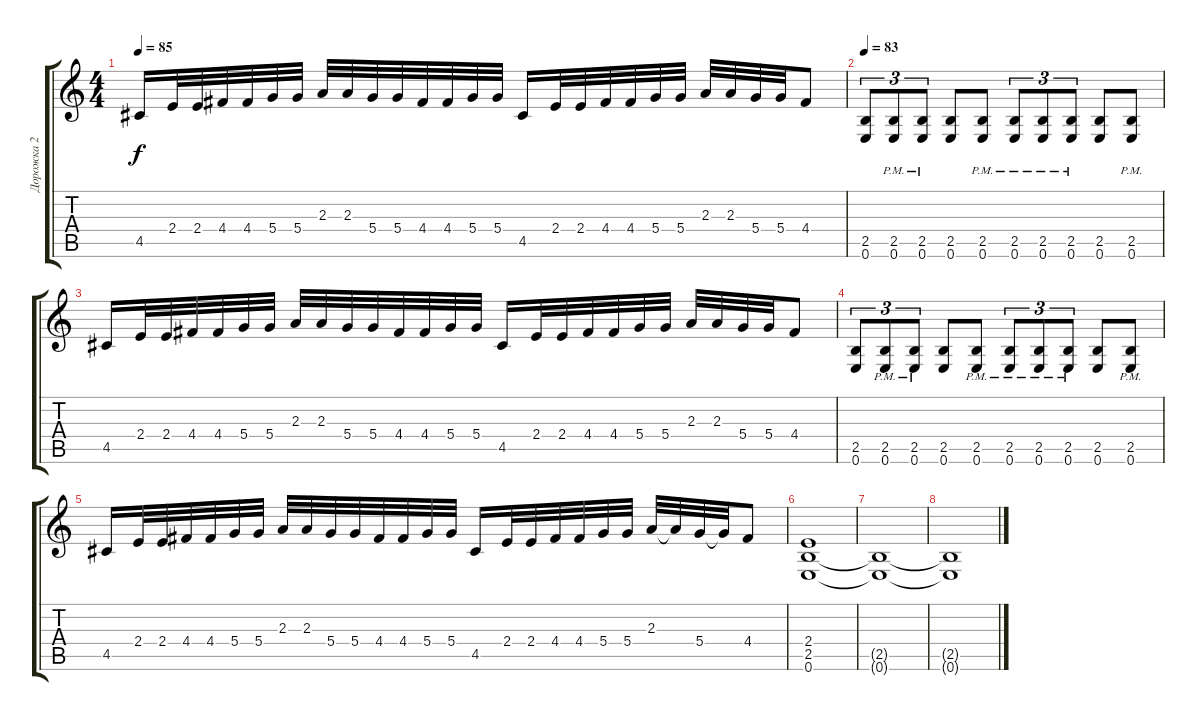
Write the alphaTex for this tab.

\track ("Дорожка 2" "Дорожка 2") {instrument distortionguitar}
\staff {score tabs}
\tuning (E4 B3 G3 D3 A2 E2) {hide}
\ts (4 4)
\tempo 85
\clef g2
\ks c
4.5.16{dy f} 2.4.32 2.4.32 4.4.32 4.4.32 5.4.32 5.4.32 2.3.32 2.3.32 5.4.32 5.4.32 4.4.32 4.4.32 5.4.32 5.4.32 4.5.16 2.4.32 2.4.32 4.4.32 4.4.32 5.4.32 5.4.32 2.3.32 2.3.32 5.4.32 5.4.32 4.4.8 |
\tempo 83
(2.5 0.6).8{tu (3 2)} (2.5{pm} 0.6{pm}).8{tu (3 2)} (2.5{pm} 0.6{pm}).8{tu (3 2)} (2.5 0.6).8 (2.5{pm} 0.6{pm}).8 (2.5{pm} 0.6{pm}).8{tu (3 2)} (2.5{pm} 0.6{pm}).8{tu (3 2)} (2.5{pm} 0.6{pm}).8{tu (3 2)} (2.5 0.6).8 (2.5{pm} 0.6{pm}).8 |
4.5.16 2.4.32 2.4.32 4.4.32 4.4.32 5.4.32 5.4.32 2.3.32 2.3.32 5.4.32 5.4.32 4.4.32 4.4.32 5.4.32 5.4.32 4.5.16 2.4.32 2.4.32 4.4.32 4.4.32 5.4.32 5.4.32 2.3.32 2.3.32 5.4.32 5.4.32 4.4.8 |
(2.5 0.6).8{tu (3 2)} (2.5{pm} 0.6{pm}).8{tu (3 2)} (2.5{pm} 0.6{pm}).8{tu (3 2)} (2.5 0.6).8 (2.5{pm} 0.6{pm}).8 (2.5{pm} 0.6{pm}).8{tu (3 2)} (2.5{pm} 0.6{pm}).8{tu (3 2)} (2.5{pm} 0.6{pm}).8{tu (3 2)} (2.5 0.6).8 (2.5{pm} 0.6{pm}).8 |
4.5.16 2.4.32 2.4.32 4.4.32 4.4.32 5.4.32 5.4.32 2.3.32 2.3.32 5.4.32 5.4.32 4.4.32 4.4.32 5.4.32 5.4.32 4.5.16 2.4.32 2.4.32 4.4.32 4.4.32 5.4.32 5.4.32 2.3.32 2.3{t}.32 5.4.32 5.4{t}.32 4.4.8 |
(2.4 2.5 0.6).1 |
(2.5{t} 0.6{t}).1 |
(2.5{t} 0.6{t}).1
